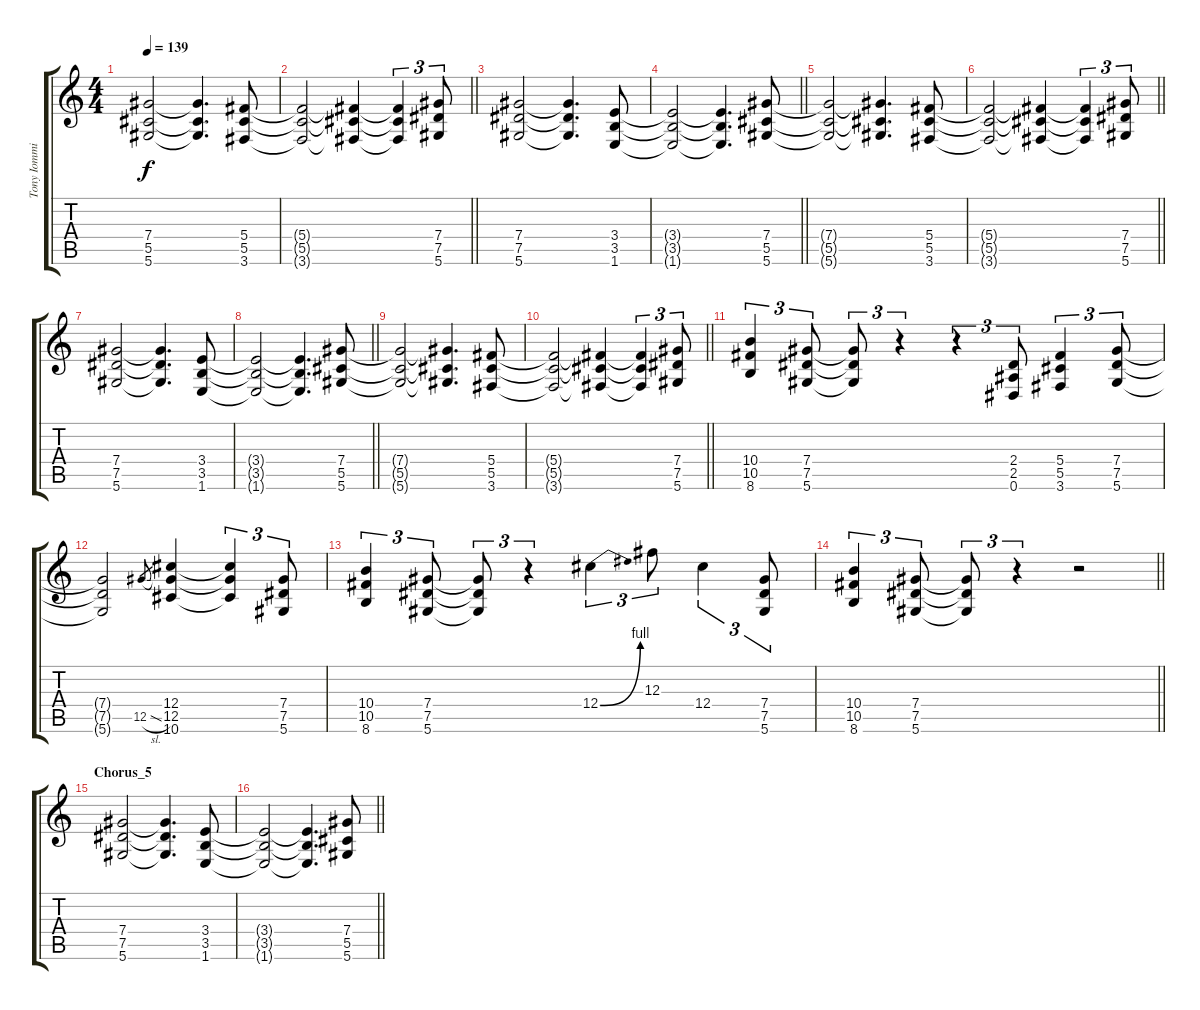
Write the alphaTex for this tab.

\track ("Tony Iommi" "Tony Iommi") {instrument overdrivenguitar}
\staff {score tabs}
\tuning (Eb4 Bb3 Gb3 Db3 Ab2 Eb2) {hide}
\ts (4 4)
\tempo 139
\clef g2
\ks c
(7.4{t} 5.5{t} 5.6{t}).2{dy f} (7.4{t} 5.5{t} 5.6{t}).4{d} (5.4 5.5 3.6).8 |
\barLineRight lightlight
(5.4{t} 5.5{t} 3.6{t}).2 (5.4{t} 5.5{t} 3.6{t}).4 (5.4{t} 5.5{t} 3.6{t}).4{tu (3 2)} (7.4 7.5 5.6).8{tu (3 2)} |
(7.4 7.5 5.6).2 (7.4{t} 7.5{t} 5.6{t}).4{d} (3.4 3.5 1.6).8 |
\barLineRight lightlight
(3.4{t} 3.5{t} 1.6{t}).2 (3.4{t} 3.5{t} 1.6{t}).4{d} (7.4 5.5 5.6).8 |
(7.4{t} 5.5{t} 5.6{t}).2 (7.4{t} 5.5{t} 5.6{t}).4{d} (5.4 5.5 3.6).8 |
\barLineRight lightlight
(5.4{t} 5.5{t} 3.6{t}).2 (5.4{t} 5.5{t} 3.6{t}).4 (5.4{t} 5.5{t} 3.6{t}).4{tu (3 2)} (7.4 7.5 5.6).8{tu (3 2)} |
(7.4 7.5 5.6).2 (7.4{t} 7.5{t} 5.6{t}).4{d} (3.4 3.5 1.6).8 |
\barLineRight lightlight
(3.4{t} 3.5{t} 1.6{t}).2 (3.4{t} 3.5{t} 1.6{t}).4{d} (7.4 5.5 5.6).8 |
(7.4{t} 5.5{t} 5.6{t}).2 (7.4{t} 5.5{t} 5.6{t}).4{d} (5.4 5.5 3.6).8 |
\barLineRight lightlight
(5.4{t} 5.5{t} 3.6{t}).2 (5.4{t} 5.5{t} 3.6{t}).4 (5.4{t} 5.5{t} 3.6{t}).4{tu (3 2)} (7.4 7.5 5.6).8{tu (3 2)} |
(10.4 10.5 8.6).4{tu (3 2)} (7.4 7.5 5.6).8{tu (3 2)} (7.4{t} 7.5{t} 5.6{t}).8{tu (3 2)} r.4{tu (3 2)} r.4{tu (3 2)} (2.4 2.5 0.6).8{tu (3 2)} (5.4 5.5 3.6).4{tu (3 2)} (7.4 7.5 5.6).8{tu (3 2)} |
(7.4{t} 7.5{t} 5.6{t}).2 12.5{sl}.8{gr} (12.4 12.5 10.6).4 (12.4{t} 12.5{t} 10.6{t}).4{tu (3 2)} (7.4 7.5 5.6).8{tu (3 2)} |
(10.4 10.5 8.6).4{tu (3 2)} (7.4 7.5 5.6).8{tu (3 2)} (7.4{t} 7.5{t} 5.6{t}).8{tu (3 2)} r.4{tu (3 2)} 12.4{be (bend 0 0 60 4)}.4{tu (3 2)} 12.3.8{tu (3 2)} 12.4.4{tu (3 2)} (7.4 7.5 5.6).8{tu (3 2)} |
\barLineRight lightlight
(10.4 10.5 8.6).4{tu (3 2)} (7.4 7.5 5.6).8{tu (3 2)} (7.4{t} 7.5{t} 5.6{t}).8{tu (3 2)} r.4{tu (3 2)} r.2 |
\section ("" "Chorus_5")
(7.4 7.5 5.6).2 (7.4{t} 7.5{t} 5.6{t}).4{d} (3.4 3.5 1.6).8 |
\barLineRight lightlight
(3.4{t} 3.5{t} 1.6{t}).2 (3.4{t} 3.5{t} 1.6{t}).4{d} (7.4 5.5 5.6).8
